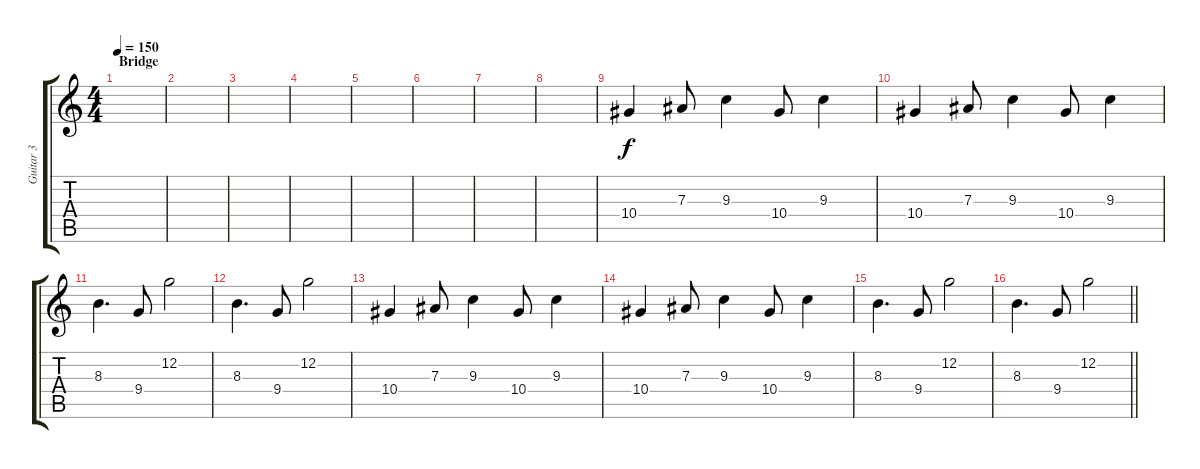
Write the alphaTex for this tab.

\track ("Guitar 3" "Guitar 3") {instrument distortionguitar}
\staff {score tabs}
\tuning (C4 G3 Eb3 Bb2 F2 C2) {hide}
\ts (4 4)
\section ("" "Bridge")
\tempo 150
\clef g2
\ks c
|
|
|
|
|
|
|
|
10.4.4 7.3.8 9.3.4 10.4.8 9.3.4 |
10.4.4 7.3.8 9.3.4 10.4.8 9.3.4 |
8.3.4{d} 9.4.8 12.2.2 |
8.3.4{d} 9.4.8 12.2.2 |
10.4.4 7.3.8 9.3.4 10.4.8 9.3.4 |
10.4.4 7.3.8 9.3.4 10.4.8 9.3.4 |
8.3.4{d} 9.4.8 12.2.2 |
\barLineRight lightlight
8.3.4{d} 9.4.8 12.2.2
